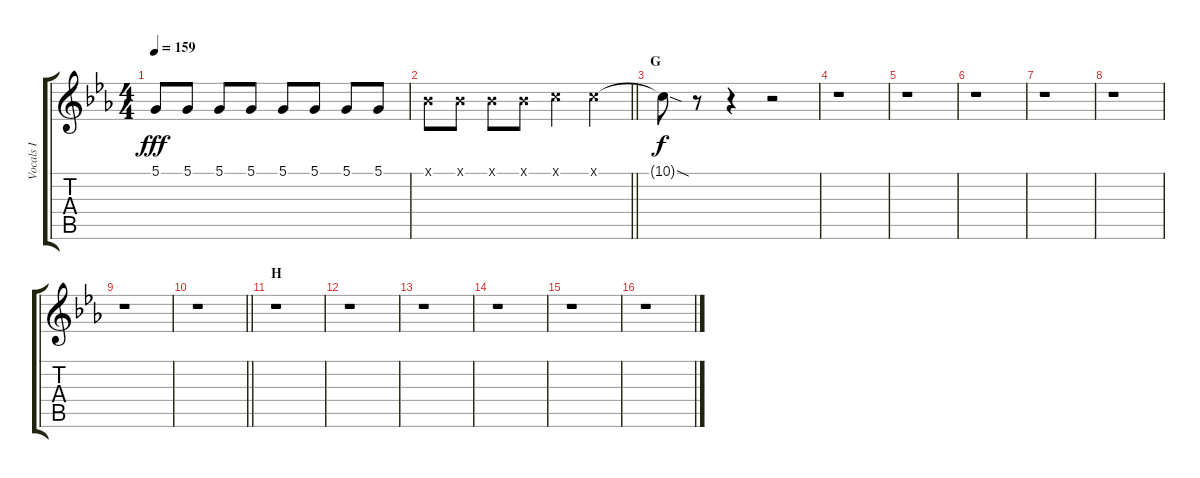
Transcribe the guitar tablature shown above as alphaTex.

\track ("Vocals I" "Vocals I") {instrument voiceoohs}
\staff {score tabs}
\tuning (D4 A3 F3 C3 G2 C2) {hide}
\ts (4 4)
\tempo 159
\clef g2
\ks eb
5.1.8{dy fff} 5.1.8 5.1.8 5.1.8 5.1.8 5.1.8 5.1.8 5.1.8 |
\barLineRight lightlight
8.1{x}.8 8.1{x}.8 8.1{x}.8 8.1{x}.8 10.1{x}.4 10.1{x}.4 |
\section ("" "G")
10.1{sod t}.8{dy f} r.8 r.4 r.2 |
r.1 |
r.1 |
r.1 |
r.1 |
r.1 |
r.1 |
\barLineRight lightlight
r.1 |
\section ("" "H")
r.1 |
r.1 |
r.1 |
r.1 |
r.1 |
r.1
